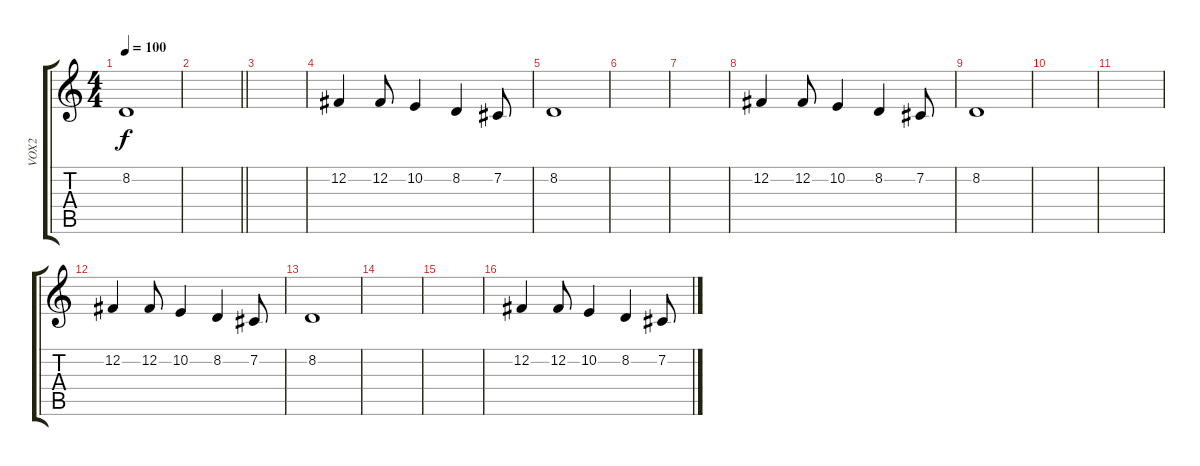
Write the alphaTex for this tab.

\track ("VOX2" "VOX2") {instrument violin}
\staff {score tabs}
\tuning (B3 Gb3 D3 A2 E2 B1) {hide}
\ts (4 4)
\tempo 100
\clef g2
\ks c
8.2.1{dy f} |
\barLineRight lightlight
|
|
12.2.4 12.2.8 10.2.4 8.2.4 7.2.8 |
8.2.1 |
|
|
12.2.4 12.2.8 10.2.4 8.2.4 7.2.8 |
8.2.1 |
|
|
12.2.4 12.2.8 10.2.4 8.2.4 7.2.8 |
8.2.1 |
|
|
12.2.4 12.2.8 10.2.4 8.2.4 7.2.8
